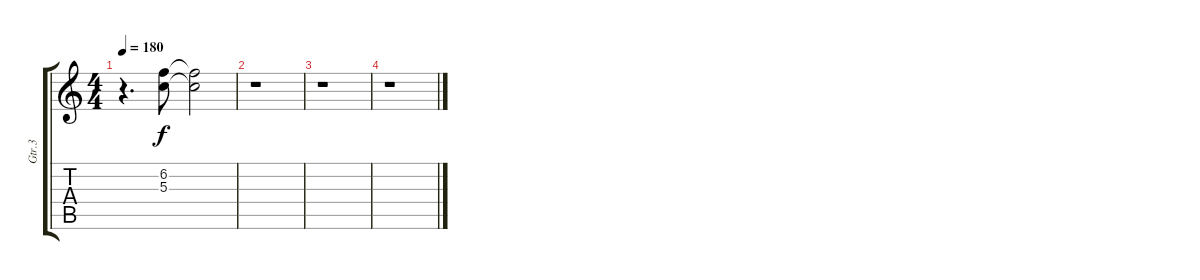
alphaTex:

\track ("Gtr.3" "Gtr.3") {instrument overdrivenguitar}
\staff {score tabs}
\tuning (E4 B3 G3 D3 A2 E2) {hide}
\ts (4 4)
\tempo 180
\clef g2
\ks c
r.4{d dy f} (6.2 5.3).8 (6.2{t} 5.3{t}).2 |
r.1 |
r.1 |
r.1
